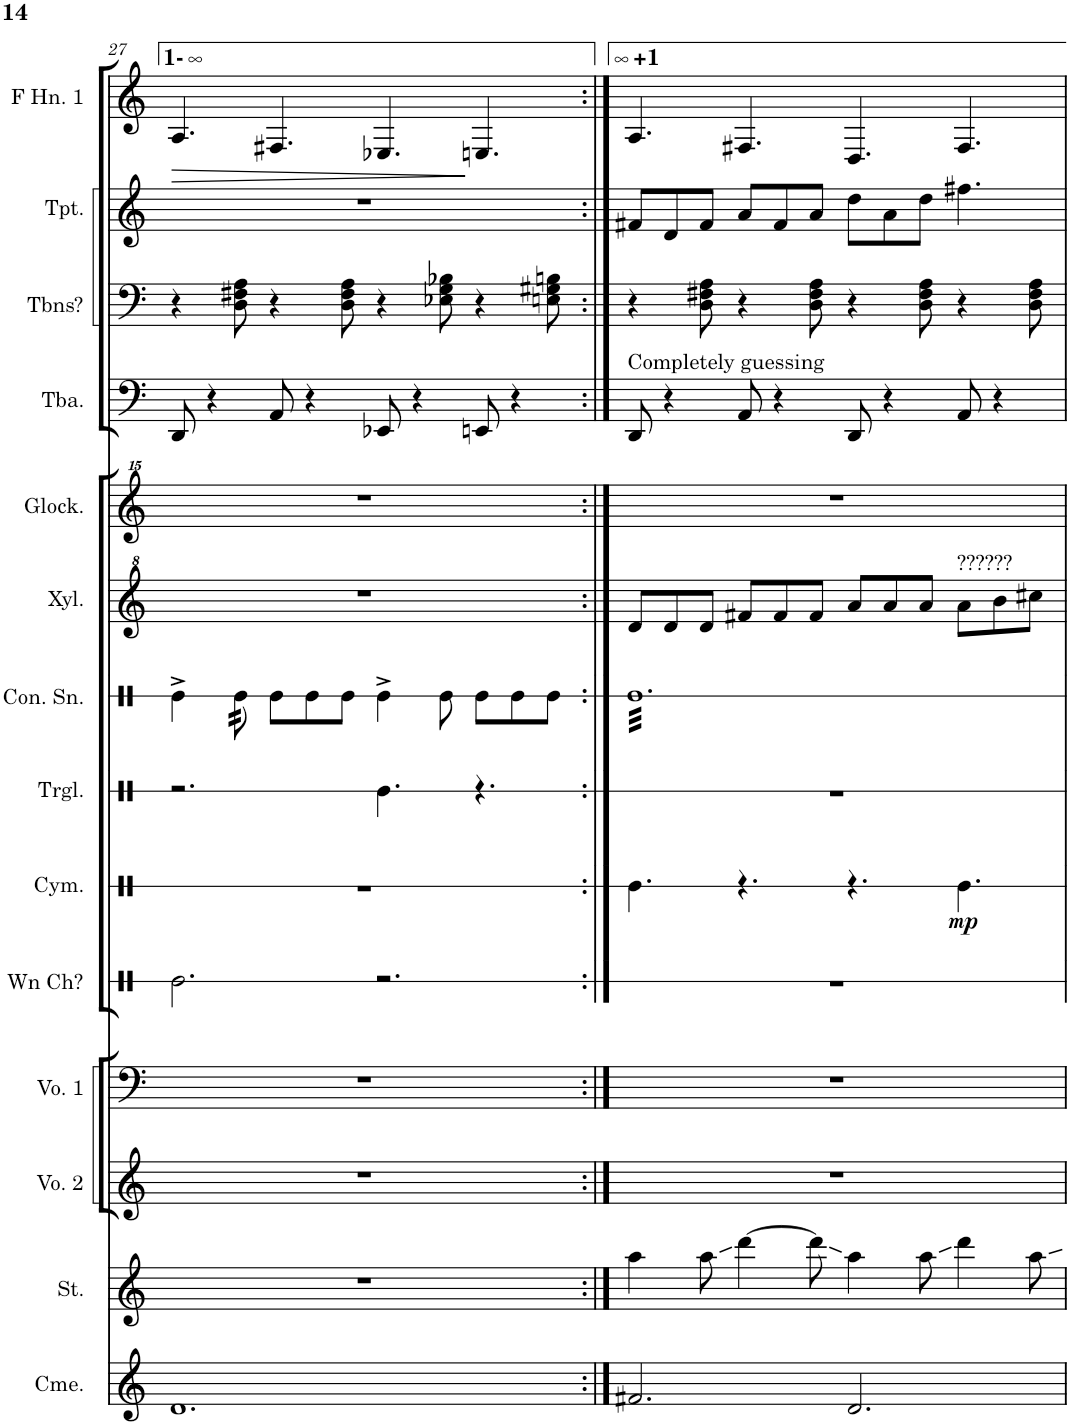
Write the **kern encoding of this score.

**kern	**kern	**kern	**kern	**kern	**kern	**kern	**kern	**kern	**kern	**kern	**dynam
*part11	*part10	*part9	*part8	*part7	*part6	*part5	*part4	*part3	*part2	*part1	*part1
*staff11	*staff10	*staff9	*staff8	*staff7	*staff6	*staff5	*staff4	*staff3	*staff2	*staff1	*staff1
*I"Chimes	*I"Strings	*I"Voice 2	*I"Voice 1	*I"Concert Snare Drum	*I"Xylophone	*I"Glockenspiel	*I"Tuba	*I"Trombones?	*I"Trumpet	*I"Horn in F 1	*
*I'Cme.	*I'St.	*I'Vo. 2	*I'Vo. 1	*I'Con. Sn.	*I'Xyl.	*I'Glock.	*I'Tba.	*I'Tbns?	*I'Tpt.	*	*
!!LO:PB:g=z
*clefG2	*clefG2	*clefG2	*clefF4	*clefX	*clefG^2	*clefG^^2	*clefF4	*clefF4	*clefG2	*clefG2	*
*	*	*	*	*	*	*	*	*	*ITrd1c2	*ITrd4c7	*
*k[]	*k[]	*k[]	*k[]	*k[]	*k[]	*k[]	*k[]	*k[]	*k[]	*k[]	*
*M12/8	*M12/8	*M12/8	*M12/8	*M12/8	*M12/8	*M12/8	*M12/8	*M12/8	*M12/8	*M12/8	*
=27	=27	=27	=27	=27	=27	=27	=27	=27	=27	=27	=27
!	!	!	!	!	!	!	!	!	!	!	!LO:HP:b
1.d	1.r	1.r	1.r	4Re^\	1.r	1.r	8DD/	4r	1.r	4.A/	>
.	.	.	.	.	.	.	4r	.	.	.	.
*	*	*	*	*tremolo	*	*	*	*	*	*	*
.	.	.	.	32Re\	.	.	.	8D\ 8F#X\ 8A\	.	.	.
.	.	.	.	32Re\	.	.	.	.	.	.	.
.	.	.	.	32Re\	.	.	.	.	.	.	.
.	.	.	.	32Re\	.	.	.	.	.	.	.
*	*	*	*	*Xtremolo	*	*	*	*	*	*	*
.	.	.	.	8Re\L	.	.	8AA/	4r	.	4.F#X/	.
.	.	.	.	8Re\	.	.	4r	.	.	.	.
.	.	.	.	8Re\J	.	.	.	8D\ 8F#\ 8A\	.	.	.
.	.	.	.	4Re^\	.	.	8EE-X/	4r	.	4.E-X/	.
.	.	.	.	.	.	.	4r	.	.	.	.
.	.	.	.	8Re\	.	.	.	8E-X\ 8G\ 8B-X\	.	.	.
.	.	.	.	8Re\L	.	.	8EEn/	4r	.	4.En/	]
.	.	.	.	8Re\	.	.	4r	.	.	.	.
.	.	.	.	8Re\J	.	.	.	8En\ 8G#X\ 8Bn\	.	.	.
=28:|!	=28:|!	=28:|!	=28:|!	=28:|!	=28:|!	=28:|!	=28:|!	=28:|!	=28:|!	=28:|!	=28:|!
!	!	!	!	!	!	!	!LO:TX:a:t=Completely guessing	!	!	!	!
*	*	*	*	*tremolo	*	*	*	*	*	*	*
2.f#X/	4aa\	1.r	1.r	32ReLLL	8dd/L	1.r	8DD/	4r	8f#X/L	4.A/	.
.	.	.	.	32Re	.	.	.	.	.	.	.
.	.	.	.	32Re	.	.	.	.	.	.	.
.	.	.	.	32Re	.	.	.	.	.	.	.
.	.	.	.	32Re	8dd/	.	4r	.	8d/	.	.
.	.	.	.	32Re	.	.	.	.	.	.	.
.	.	.	.	32Re	.	.	.	.	.	.	.
.	.	.	.	32Re	.	.	.	.	.	.	.
.	8aa\	.	.	32Re	8dd/J	.	.	8D\ 8F#X\ 8A\	8f#/J	.	.
.	.	.	.	32Re	.	.	.	.	.	.	.
.	.	.	.	32Re	.	.	.	.	.	.	.
.	.	.	.	32Re	.	.	.	.	.	.	.
.	[4ddd\	.	.	32Re	8ff#X/L	.	8AA/	4r	8a/L	4.F#X/	.
.	.	.	.	32Re	.	.	.	.	.	.	.
.	.	.	.	32Re	.	.	.	.	.	.	.
.	.	.	.	32Re	.	.	.	.	.	.	.
.	.	.	.	32Re	8ff#/	.	4r	.	8f#/	.	.
.	.	.	.	32Re	.	.	.	.	.	.	.
.	.	.	.	32Re	.	.	.	.	.	.	.
.	.	.	.	32Re	.	.	.	.	.	.	.
.	8ddd\]	.	.	32Re	8ff#/J	.	.	8D\ 8F#\ 8A\	8a/J	.	.
.	.	.	.	32Re	.	.	.	.	.	.	.
.	.	.	.	32Re	.	.	.	.	.	.	.
.	.	.	.	32Re	.	.	.	.	.	.	.
2.d/	4aa\	.	.	32Re	8aa/L	.	8DD/	4r	8dd\L	4.D/	.
.	.	.	.	32Re	.	.	.	.	.	.	.
.	.	.	.	32Re	.	.	.	.	.	.	.
.	.	.	.	32Re	.	.	.	.	.	.	.
.	.	.	.	32Re	8aa/	.	4r	.	8a\	.	.
.	.	.	.	32Re	.	.	.	.	.	.	.
.	.	.	.	32Re	.	.	.	.	.	.	.
.	.	.	.	32Re	.	.	.	.	.	.	.
.	8aa\	.	.	32Re	8aa/J	.	.	8D\ 8F#\ 8A\	8dd\J	.	.
.	.	.	.	32Re	.	.	.	.	.	.	.
.	.	.	.	32Re	.	.	.	.	.	.	.
.	.	.	.	32Re	.	.	.	.	.	.	.
!	!	!	!	!	!LO:TX:a:t=??????	!	!	!	!	!	!
.	4ddd\	.	.	32Re	8aa\L	.	8AA/	4r	4.ff#X\	4.F#/	.
.	.	.	.	32Re	.	.	.	.	.	.	.
.	.	.	.	32Re	.	.	.	.	.	.	.
.	.	.	.	32Re	.	.	.	.	.	.	.
.	.	.	.	32Re	8bb\	.	4r	.	.	.	.
.	.	.	.	32Re	.	.	.	.	.	.	.
.	.	.	.	32Re	.	.	.	.	.	.	.
.	.	.	.	32Re	.	.	.	.	.	.	.
.	8aa\	.	.	32Re	8ccc#X\J	.	.	8D\ 8F#\ 8A\	.	.	.
.	.	.	.	32Re	.	.	.	.	.	.	.
.	.	.	.	32Re	.	.	.	.	.	.	.
.	.	.	.	32ReJJJ	.	.	.	.	.	.	.
*	*	*	*	*Xtremolo	*	*	*	*	*	*	*
=	=	=	=	=	=	=	=	=	=	=	=
*-	*-	*-	*-	*-	*-	*-	*-	*-	*-	*-	*-
